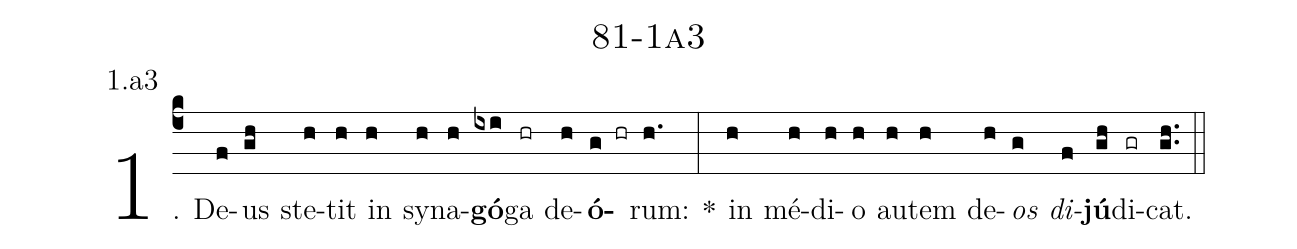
name: 81-1a3;
annotation: 1.a3;
%%
(c4)1. De(f)us(gh) ste(h)tit(h) in(h) sy(h)na(h)<b>gó</b>(ixi)ga(hr) de(h)<b>ó</b>(g hr)rum:(h.) *(:) in(h) mé(h)di(h)o(h) au(h)tem(h) de(h)<i>os</i>(g) <i>di</i>(f)<b>jú</b>(gh)di(gr)cat.(gh..) (::)
